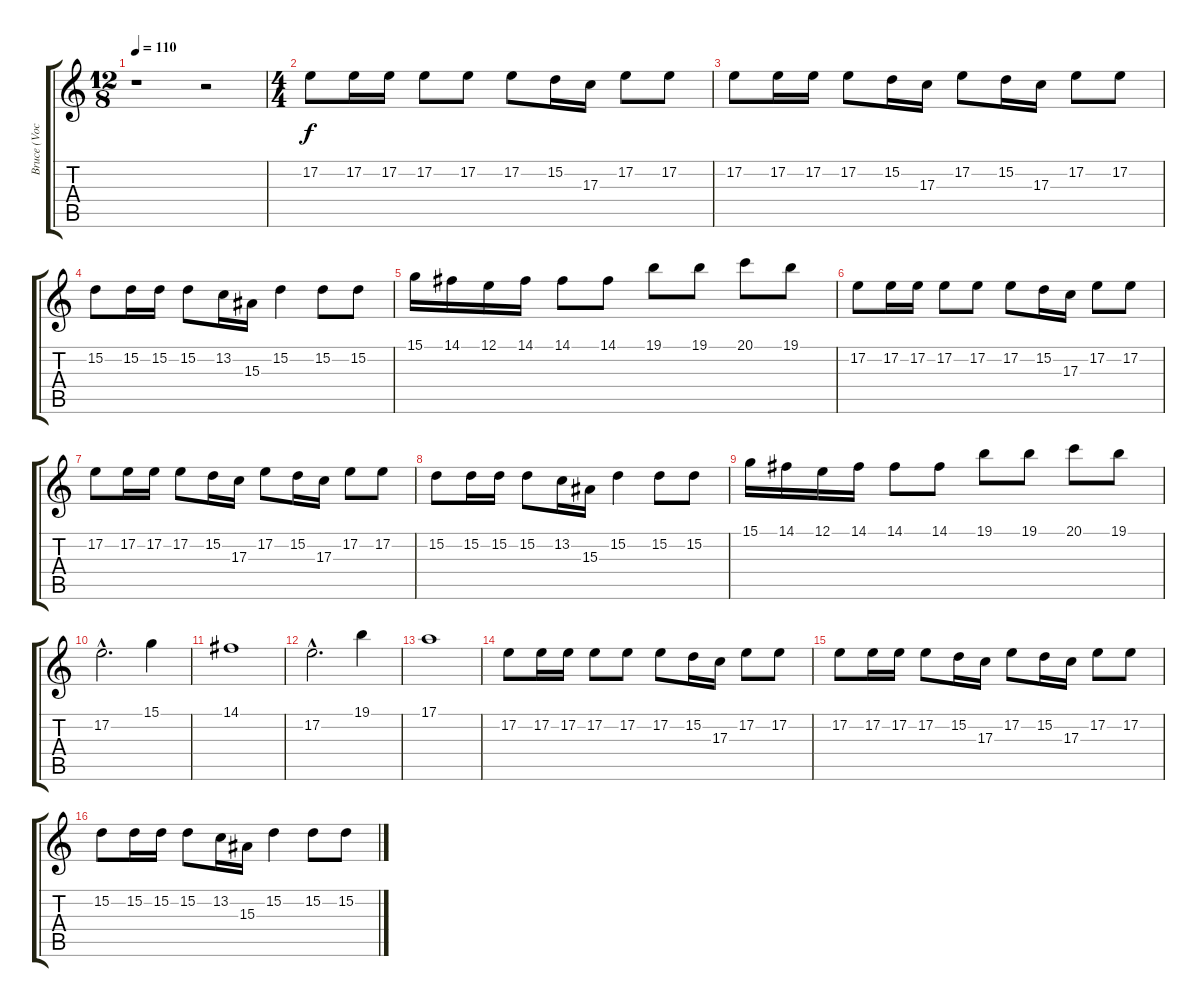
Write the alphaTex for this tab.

\track ("Bruce (Vocals)" "Bruce (Voc") {instrument cello}
\staff {score tabs}
\tuning (E4 B3 G3 D3 A2 E2) {hide}
\ts (12 8)
\tempo 110
\clef g2
\ks c
r.1{dy f} r.2 |
\ts (4 4)
17.2.8 17.2.16 17.2.16 17.2.8 17.2.8 17.2.8 15.2.16 17.3.16 17.2.8 17.2.8 |
17.2.8 17.2.16 17.2.16 17.2.8 15.2.16 17.3.16 17.2.8 15.2.16 17.3.16 17.2.8 17.2.8 |
15.2.8 15.2.16 15.2.16 15.2.8 13.2.16 15.3.16 15.2.4 15.2.8 15.2.8 |
15.1.16 14.1.16 12.1.16 14.1.16 14.1.8 14.1.8 19.1.8 19.1.8 20.1.8 19.1.8 |
17.2.8 17.2.16 17.2.16 17.2.8 17.2.8 17.2.8 15.2.16 17.3.16 17.2.8 17.2.8 |
17.2.8 17.2.16 17.2.16 17.2.8 15.2.16 17.3.16 17.2.8 15.2.16 17.3.16 17.2.8 17.2.8 |
15.2.8 15.2.16 15.2.16 15.2.8 13.2.16 15.3.16 15.2.4 15.2.8 15.2.8 |
15.1.16 14.1.16 12.1.16 14.1.16 14.1.8 14.1.8 19.1.8 19.1.8 20.1.8 19.1.8 |
17.2{hac}.2{d} 15.1.4 |
14.1.1 |
17.2{hac}.2{d} 19.1.4 |
17.1.1 |
17.2.8 17.2.16 17.2.16 17.2.8 17.2.8 17.2.8 15.2.16 17.3.16 17.2.8 17.2.8 |
17.2.8 17.2.16 17.2.16 17.2.8 15.2.16 17.3.16 17.2.8 15.2.16 17.3.16 17.2.8 17.2.8 |
15.2.8 15.2.16 15.2.16 15.2.8 13.2.16 15.3.16 15.2.4 15.2.8 15.2.8
